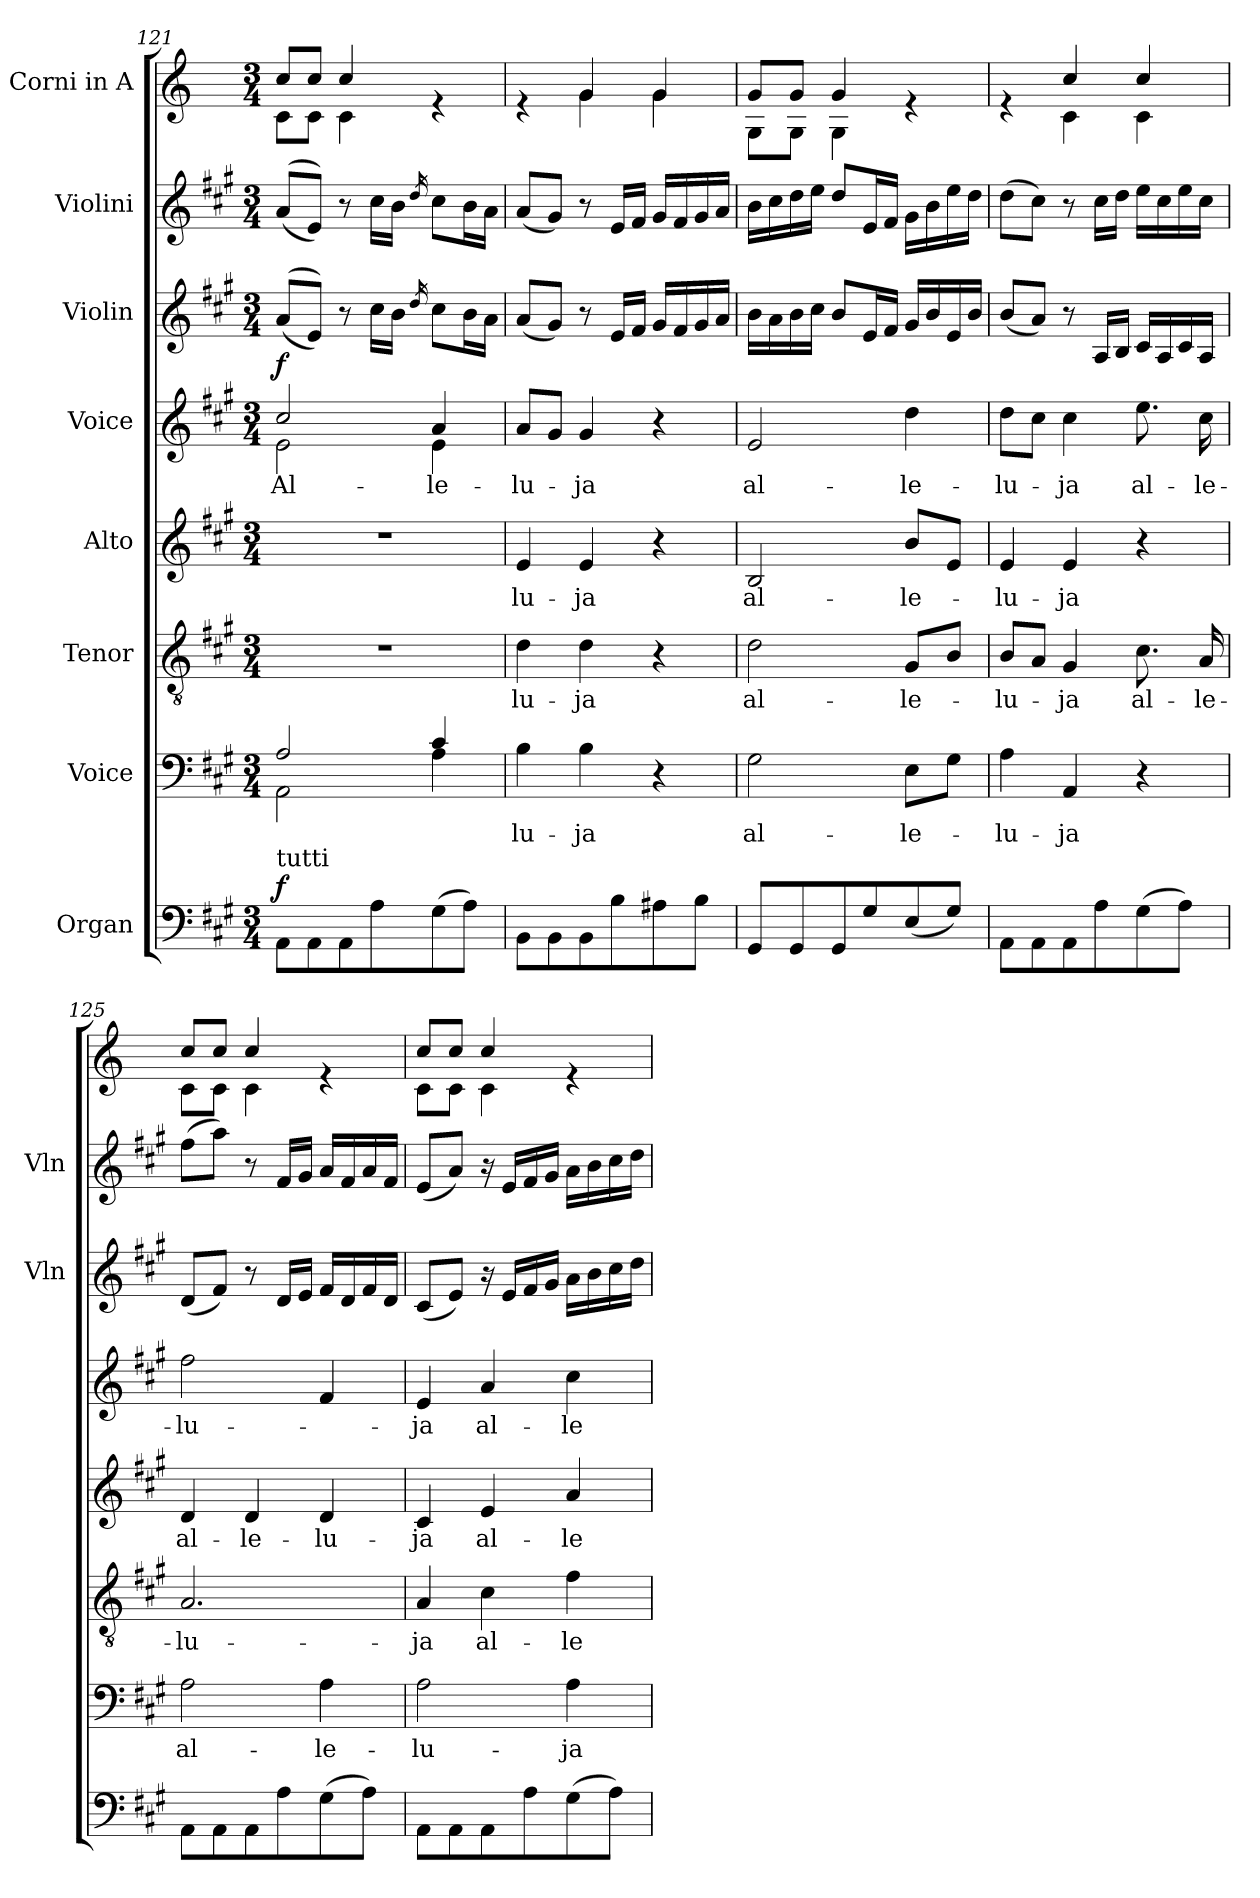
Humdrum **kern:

**kern	**dynam	**kern	**text	**kern	**text	**kern	**text	**kern	**text	**dynam	**kern	**kern	**kern
*part8	*part8	*part7	*part7	*part6	*part6	*part5	*part5	*part4	*part4	*part4	*part3	*part2	*part1
*staff8	*staff8	*staff7	*staff7	*staff6	*staff6	*staff5	*staff5	*staff4	*staff4	*staff4	*staff3	*staff2	*staff1
*I"Organ	*	*I"Voice	*	*I"Tenor	*	*I"Alto	*	*I"Voice	*	*	*I"Violin	*I"Violini	*I"Corni in A
*	*	*	*	*	*	*	*	*	*	*	*I'Vln	*I'Vln	*
*clefF4	*	*clefF4	*	*clefGv2	*	*clefG2	*	*clefG2	*	*	*clefG2	*clefG2	*clefG2
*	*	*	*	*	*	*	*	*	*	*	*	*	*ITrd2c3
*k[f#c#g#]	*	*k[f#c#g#]	*	*k[f#c#g#]	*	*k[f#c#g#]	*	*k[f#c#g#]	*	*	*k[f#c#g#]	*k[f#c#g#]	*k[f#c#g#]
*M3/4	*	*M3/4	*	*M3/4	*	*M3/4	*	*M3/4	*	*	*M3/4	*M3/4	*M3/4
=121	=121	=121	=121	=121	=121	=121	=121	=121	=121	=121	=121	=121	=121
*	*	*^	*	*	*	*	*	*	*	*	*	*	*
!LO:TX:a:t=tutti	!	!	!	!	!	!	!	!	!	!	!	!	!	!
!	!LO:DY:a	!	!	!	!	!	!	!	!	!LO:LY:b	!LO:DY:b	!	!	!
*	*	*	*	*	*	*	*	*	*^	*	*	*	*	*^
8AA\L	f	2A/	2AA\	.	2.r	.	2.r	.	2cc#/	2e\	Al-	f	((8a/L	((8a/L	8a/L	8A\L
8AA\	.	.	.	.	.	.	.	.	.	.	.	.	8e/J))	8e/J))	8a/J	8A\J
8AA\	.	.	.	.	.	.	.	.	.	.	.	.	8r	8r	4a/	4A\
8A\	.	.	.	.	.	.	.	.	.	.	.	.	16cc#\LL	16cc#\LL	.	.
.	.	.	.	.	.	.	.	.	.	.	.	.	16b\JJ	16b\JJ	.	.
.	.	.	.	.	.	.	.	.	.	.	.	.	16qdd/	16qdd/	.	.
!	!	!	!	!	!	!	!	!	!	!	!LO:LY:b	!	!	!	!	!
(8G#\	.	4c#/	4A\	.	.	.	.	.	4a/	4e\	-le-	.	8cc#\L	8cc#\L	4re	4ryy
8A\J)	.	.	.	.	.	.	.	.	.	.	.	.	16b\L	16b\L	.	.
.	.	.	.	.	.	.	.	.	.	.	.	.	16a\JJ	16a\JJ	.	.
*	*	*v	*v	*	*	*	*	*	*v	*v	*	*	*	*	*	*
!!LO:LB:g=z	!!
=122	=122	=122	=122	=122	=122	=122	=122	=122	=122	=122	=122	=122	=122	=122
!	!	!	!LO:LY:b	!	!LO:LY:b	!	!LO:LY:b	!	!LO:LY:b	!	!	!	!	!
8BB\L	.	4B\	lu-	4d\	lu-	4e/	lu-	8a/L	-lu-	.	(8a/L	(8a/L	4re	4ryy
8BB\	.	.	.	.	.	.	.	8g#/J	.	.	8g#/J)	8g#/J)	.	.
!	!	!	!LO:LY:b	!	!LO:LY:b	!	!LO:LY:b	!	!LO:LY:b	!	!	!	!	!
8BB\	.	4B\	-ja	4d\	-ja	4e/	-ja	4g#/	-ja	.	8r	8r	4e/	4e\
8B\	.	.	.	.	.	.	.	.	.	.	16e/LL	16e/LL	.	.
.	.	.	.	.	.	.	.	.	.	.	16f#/JJ	16f#/JJ	.	.
8A#X\	.	4r	.	4r	.	4r	.	4r	.	.	16g#/LL	16g#/LL	4e/	4e\
.	.	.	.	.	.	.	.	.	.	.	16f#/	16f#/	.	.
8B\J	.	.	.	.	.	.	.	.	.	.	16g#/	16g#/	.	.
.	.	.	.	.	.	.	.	.	.	.	16a/JJ	16a/JJ	.	.
=123	=123	=123	=123	=123	=123	=123	=123	=123	=123	=123	=123	=123	=123	=123
!	!	!	!LO:LY:b	!	!LO:LY:b	!	!LO:LY:b	!	!LO:LY:b	!	!	!	!	!
8GG#/L	.	2G#\	al-	2d\	al-	2B/	al-	2e/	al-	.	16b\LL	16b\LL	8e/L	8E\L
.	.	.	.	.	.	.	.	.	.	.	16a\	16cc#\	.	.
8GG#/	.	.	.	.	.	.	.	.	.	.	16b\	16dd\	8e/J	8E\J
.	.	.	.	.	.	.	.	.	.	.	16cc#\JJ	16ee\JJ	.	.
8GG#/	.	.	.	.	.	.	.	.	.	.	8b/L	8dd/L	4e/	4E\
8G#/	.	.	.	.	.	.	.	.	.	.	16e/L	16e/L	.	.
.	.	.	.	.	.	.	.	.	.	.	16f#/JJ	16f#/JJ	.	.
!	!	!	!LO:LY:b	!	!LO:LY:b	!	!LO:LY:b	!	!LO:LY:b	!	!	!	!	!
(8E/	.	8E\L	-le-	8G#/L	-le-	8b/L	-le-	4dd\	-le-	.	16g#/LL	16g#\LL	4re	4ryy
.	.	.	.	.	.	.	.	.	.	.	16b/	16b\	.	.
8G#/J)	.	8G#\J	.	8B/J	.	8e/J	.	.	.	.	16e/	16ee\	.	.
.	.	.	.	.	.	.	.	.	.	.	16b/JJ	16dd\JJ	.	.
=124	=124	=124	=124	=124	=124	=124	=124	=124	=124	=124	=124	=124	=124	=124
!	!	!	!LO:LY:b	!	!LO:LY:b	!	!LO:LY:b	!	!LO:LY:b	!	!	!	!	!
8AA\L	.	4A\	-lu-	8B/L	-lu-	4e/	-lu-	8dd\L	-lu-	.	(8b/L	(8dd\L	4re	4ryy
8AA\	.	.	.	8A/J	.	.	.	8cc#\J	.	.	8a/J)	8cc#\J)	.	.
!	!	!	!LO:LY:b	!	!LO:LY:b	!	!LO:LY:b	!	!LO:LY:b	!	!	!	!	!
8AA\	.	4AA/	-ja	4G#/	-ja	4e/	-ja	4cc#\	-ja	.	8r	8r	4a/	4A\
8A\	.	.	.	.	.	.	.	.	.	.	16A/LL	16cc#\LL	.	.
.	.	.	.	.	.	.	.	.	.	.	16B/JJ	16dd\JJ	.	.
!	!	!	!	!	!LO:LY:b	!	!	!	!LO:LY:b	!	!	!	!	!
(8G#\	.	4r	.	8.c#\	al-	4r	.	8.ee\	al-	.	16c#/LL	16ee\LL	4a/	4A\
.	.	.	.	.	.	.	.	.	.	.	16A/	16cc#\	.	.
8A\J)	.	.	.	.	.	.	.	.	.	.	16c#/	16ee\	.	.
!	!	!	!	!	!LO:LY:b	!	!	!	!LO:LY:b	!	!	!	!	!
.	.	.	.	16A/	-le-	.	.	16cc#\	-le-	.	16A/JJ	16cc#\JJ	.	.
=125	=125	=125	=125	=125	=125	=125	=125	=125	=125	=125	=125	=125	=125	=125
!	!	!	!LO:LY:b	!	!LO:LY:b	!	!LO:LY:b	!	!LO:LY:b	!	!	!	!	!
8AA\L	.	2A\	al-	2.A/	-lu-	4d/	al-	2ff#\	-lu-	.	(8d/L	(8ff#\L	8a/L	8A\L
8AA\	.	.	.	.	.	.	.	.	.	.	8f#/J)	8aa\J)	8a/J	8A\J
!	!	!	!	!	!	!	!LO:LY:b	!	!	!	!	!	!	!
8AA\	.	.	.	.	.	4d/	-le-	.	.	.	8r	8r	4a/	4A\
8A\	.	.	.	.	.	.	.	.	.	.	16d/LL	16f#/LL	.	.
.	.	.	.	.	.	.	.	.	.	.	16e/JJ	16g#/JJ	.	.
!	!	!	!LO:LY:b	!	!	!	!LO:LY:b	!	!	!	!	!	!	!
(8G#\	.	4A\	-le-	.	.	4d/	-lu-	4f#/	.	.	16f#/LL	16a/LL	4re	4ryy
.	.	.	.	.	.	.	.	.	.	.	16d/	16f#/	.	.
8A\J)	.	.	.	.	.	.	.	.	.	.	16f#/	16a/	.	.
.	.	.	.	.	.	.	.	.	.	.	16d/JJ	16f#/JJ	.	.
=126	=126	=126	=126	=126	=126	=126	=126	=126	=126	=126	=126	=126	=126	=126
!	!	!	!LO:LY:b	!	!LO:LY:b	!	!LO:LY:b	!	!LO:LY:b	!	!	!	!	!
8AA\L	.	2A\	-lu-	4A/	-ja	4c#/	-ja	4e/	-ja	.	(8c#/L	(8e/L	8a/L	8A\L
8AA\	.	.	.	.	.	.	.	.	.	.	8e/J)	8a/J)	8a/J	8A\J
!	!	!	!	!	!LO:LY:b	!	!LO:LY:b	!	!LO:LY:b	!	!	!	!	!
8AA\	.	.	.	4c#\	al-	4e/	al-	4a/	al-	.	16r	16r	4a/	4A\
.	.	.	.	.	.	.	.	.	.	.	16e/LL	16e/LL	.	.
8A\	.	.	.	.	.	.	.	.	.	.	16f#/	16f#/	.	.
.	.	.	.	.	.	.	.	.	.	.	16g#/JJ	16g#/JJ	.	.
!	!	!	!LO:LY:b	!	!LO:LY:b	!	!LO:LY:b	!	!LO:LY:b	!	!	!	!	!
(8G#\	.	4A\	-ja	4f#\	-le-	4a/	-le-	4cc#\	-le	.	16a\LL	16a\LL	4re	4ryy
.	.	.	.	.	.	.	.	.	.	.	16b\	16b\	.	.
8A\J)	.	.	.	.	.	.	.	.	.	.	16cc#\	16cc#\	.	.
.	.	.	.	.	.	.	.	.	.	.	16dd\JJ	16dd\JJ	.	.
*	*	*	*	*	*	*	*	*	*	*	*	*	*v	*v
=	=	=	=	=	=	=	=	=	=	=	=	=	=
*-	*-	*-	*-	*-	*-	*-	*-	*-	*-	*-	*-	*-	*-
